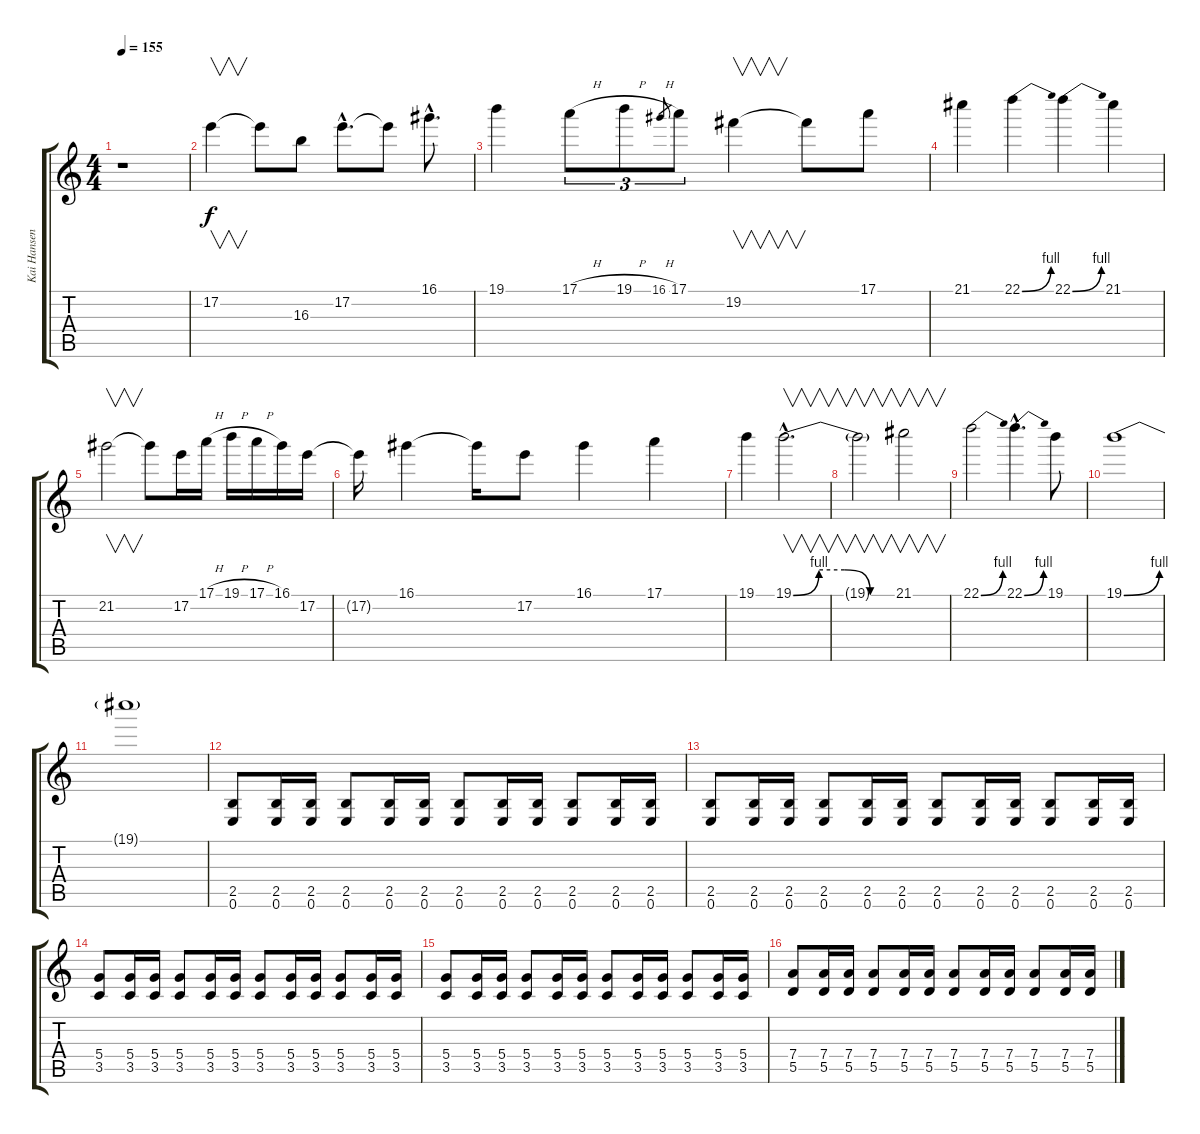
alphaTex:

\track ("Kai Hansen" "Kai Hansen") {instrument distortionguitar}
\staff {score tabs}
\tuning (E4 B3 G3 D3 A2 E2) {hide}
\ts (4 4)
\tempo 155
\clef g2
\ks c
r.1{dy f instrument distortionguitar} |
17.2.4{v} 17.2{t}.8 16.3.8 17.2{hac}.8{d} 17.2{t}.8 16.1{hac}.8{d} |
19.1.4 17.1{h}.8{tu (3 2)} 19.1{h}.8{tu (3 2)} 16.1{h}.8{gr} 17.1.8{tu (3 2)} 19.2.4{v} 19.2{t}.8 17.1.8 |
21.1.4 22.1{be (bend 0 0 60 4)}.4 22.1{be (bend 0 0 60 4)}.4 21.1.4 |
21.2.2{v} 21.2{t}.8 17.2.16 17.1{h}.16 19.1{h}.16 17.1{h}.16 16.1.16 17.2.16 |
17.2{t}.16 16.1.4 16.1{t}.16 17.2.8 16.1.4 17.1.4 |
19.1.4 19.1{be (custom 0 0 15 4 30 4 45 0 60 0) hac}.2{v d} |
19.1{t}.2{v} 21.1.2{v} |
22.1{be (bend 0 0 60 4)}.2 22.1{be (bend 0 0 60 4) hac}.4{d} 19.1.8 |
19.1{be (bend 0 0 60 4)}.1 |
19.1{t}.1 |
(2.5 0.6).8 (2.5 0.6).16 (2.5 0.6).16 (2.5 0.6).8 (2.5 0.6).16 (2.5 0.6).16 (2.5 0.6).8 (2.5 0.6).16 (2.5 0.6).16 (2.5 0.6).8 (2.5 0.6).16 (2.5 0.6).16 |
(2.5 0.6).8 (2.5 0.6).16 (2.5 0.6).16 (2.5 0.6).8 (2.5 0.6).16 (2.5 0.6).16 (2.5 0.6).8 (2.5 0.6).16 (2.5 0.6).16 (2.5 0.6).8 (2.5 0.6).16 (2.5 0.6).16 |
(5.4 3.5).8 (5.4 3.5).16 (5.4 3.5).16 (5.4 3.5).8 (5.4 3.5).16 (5.4 3.5).16 (5.4 3.5).8 (5.4 3.5).16 (5.4 3.5).16 (5.4 3.5).8 (5.4 3.5).16 (5.4 3.5).16 |
(5.4 3.5).8 (5.4 3.5).16 (5.4 3.5).16 (5.4 3.5).8 (5.4 3.5).16 (5.4 3.5).16 (5.4 3.5).8 (5.4 3.5).16 (5.4 3.5).16 (5.4 3.5).8 (5.4 3.5).16 (5.4 3.5).16 |
(7.4 5.5).8 (7.4 5.5).16 (7.4 5.5).16 (7.4 5.5).8 (7.4 5.5).16 (7.4 5.5).16 (7.4 5.5).8 (7.4 5.5).16 (7.4 5.5).16 (7.4 5.5).8 (7.4 5.5).16 (7.4 5.5).16
